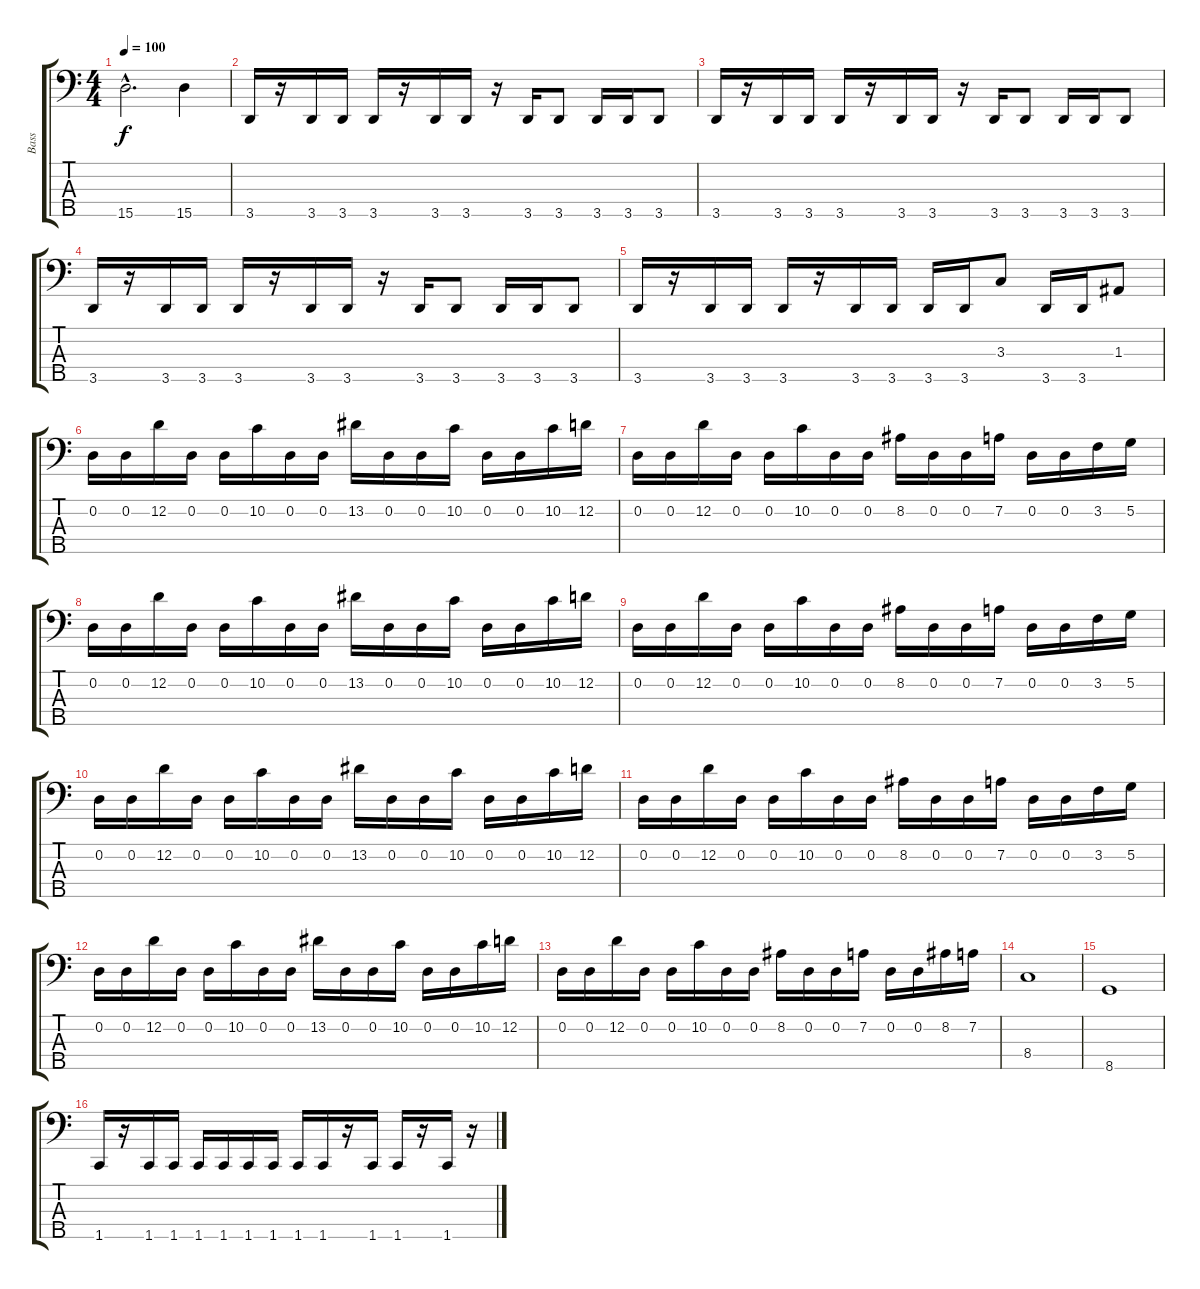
\track ("Bass" "Bass") {instrument electricbasspick}
\staff {score tabs}
\tuning (G2 D2 A1 E1 B0) {hide}
\ts (4 4)
\tempo 100
\clef f4
\ks c
15.5{hac}.2{d dy f} 15.5.4 |
3.5.16 r.16 3.5.16 3.5.16 3.5.16 r.16 3.5.16 3.5.16 r.16 3.5.16 3.5.8 3.5.16 3.5.16 3.5.8 |
3.5.16 r.16 3.5.16 3.5.16 3.5.16 r.16 3.5.16 3.5.16 r.16 3.5.16 3.5.8 3.5.16 3.5.16 3.5.8 |
3.5.16 r.16 3.5.16 3.5.16 3.5.16 r.16 3.5.16 3.5.16 r.16 3.5.16 3.5.8 3.5.16 3.5.16 3.5.8 |
3.5.16 r.16 3.5.16 3.5.16 3.5.16 r.16 3.5.16 3.5.16 3.5.16 3.5.16 3.3.8 3.5.16 3.5.16 1.3.8 |
0.2.16 0.2.16 12.2.16 0.2.16 0.2.16 10.2.16 0.2.16 0.2.16 13.2.16 0.2.16 0.2.16 10.2.16 0.2.16 0.2.16 10.2.16 12.2.16 |
0.2.16 0.2.16 12.2.16 0.2.16 0.2.16 10.2.16 0.2.16 0.2.16 8.2.16 0.2.16 0.2.16 7.2.16 0.2.16 0.2.16 3.2.16 5.2.16 |
0.2.16 0.2.16 12.2.16 0.2.16 0.2.16 10.2.16 0.2.16 0.2.16 13.2.16 0.2.16 0.2.16 10.2.16 0.2.16 0.2.16 10.2.16 12.2.16 |
0.2.16 0.2.16 12.2.16 0.2.16 0.2.16 10.2.16 0.2.16 0.2.16 8.2.16 0.2.16 0.2.16 7.2.16 0.2.16 0.2.16 3.2.16 5.2.16 |
0.2.16 0.2.16 12.2.16 0.2.16 0.2.16 10.2.16 0.2.16 0.2.16 13.2.16 0.2.16 0.2.16 10.2.16 0.2.16 0.2.16 10.2.16 12.2.16 |
0.2.16 0.2.16 12.2.16 0.2.16 0.2.16 10.2.16 0.2.16 0.2.16 8.2.16 0.2.16 0.2.16 7.2.16 0.2.16 0.2.16 3.2.16 5.2.16 |
0.2.16 0.2.16 12.2.16 0.2.16 0.2.16 10.2.16 0.2.16 0.2.16 13.2.16 0.2.16 0.2.16 10.2.16 0.2.16 0.2.16 10.2.16 12.2.16 |
0.2.16 0.2.16 12.2.16 0.2.16 0.2.16 10.2.16 0.2.16 0.2.16 8.2.16 0.2.16 0.2.16 7.2.16 0.2.16 0.2.16 8.2.16 7.2.16 |
8.4.1 |
8.5.1 |
1.5.16 r.16 1.5.16 1.5.16 1.5.16 1.5.16 1.5.16 1.5.16 1.5.16 1.5.16 r.16 1.5.16 1.5.16 r.16 1.5.16 r.16
